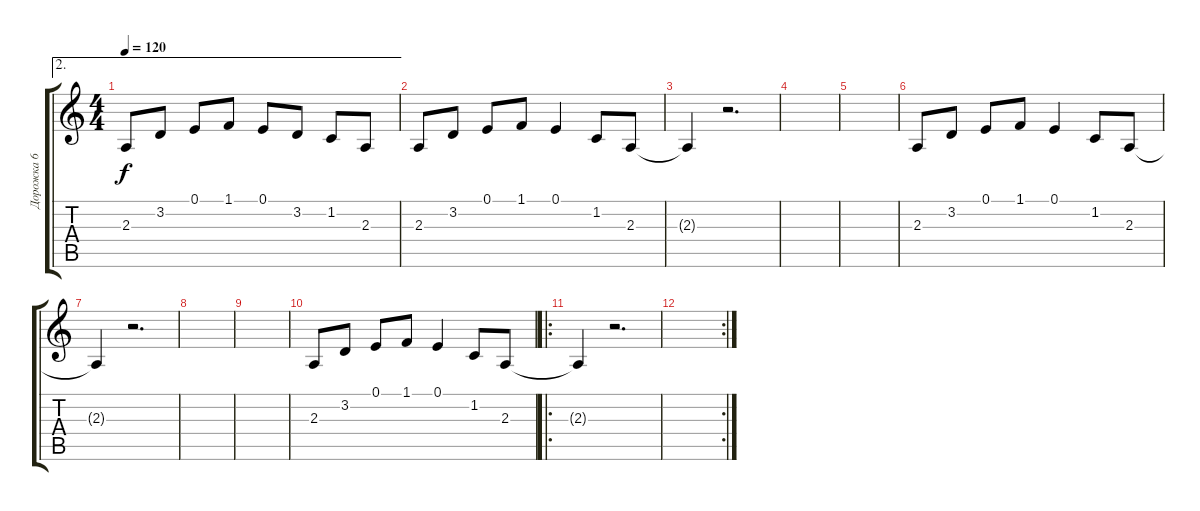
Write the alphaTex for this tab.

\track ("Дорожка 6" "Дорожка 6") {instrument acousticgrandpiano}
\staff {score tabs}
\tuning (E4 B3 G3 D3 A2 E2) {hide}
\ae 2
\ts (4 4)
\tempo 120
\clef g2
\ks c
2.3.8{dy f} 3.2.8 0.1.8 1.1.8 0.1.8 3.2.8 1.2.8 2.3.8 |
2.3.8 3.2.8 0.1.8 1.1.8 0.1.4 1.2.8 2.3.8 |
2.3{t}.4 r.2{d} |
|
|
2.3.8 3.2.8 0.1.8 1.1.8 0.1.4 1.2.8 2.3.8 |
2.3{t}.4 r.2{d} |
|
|
2.3.8 3.2.8 0.1.8 1.1.8 0.1.4 1.2.8 2.3.8 |
\ro
2.3{t}.4 r.2{d} |
\rc 2
